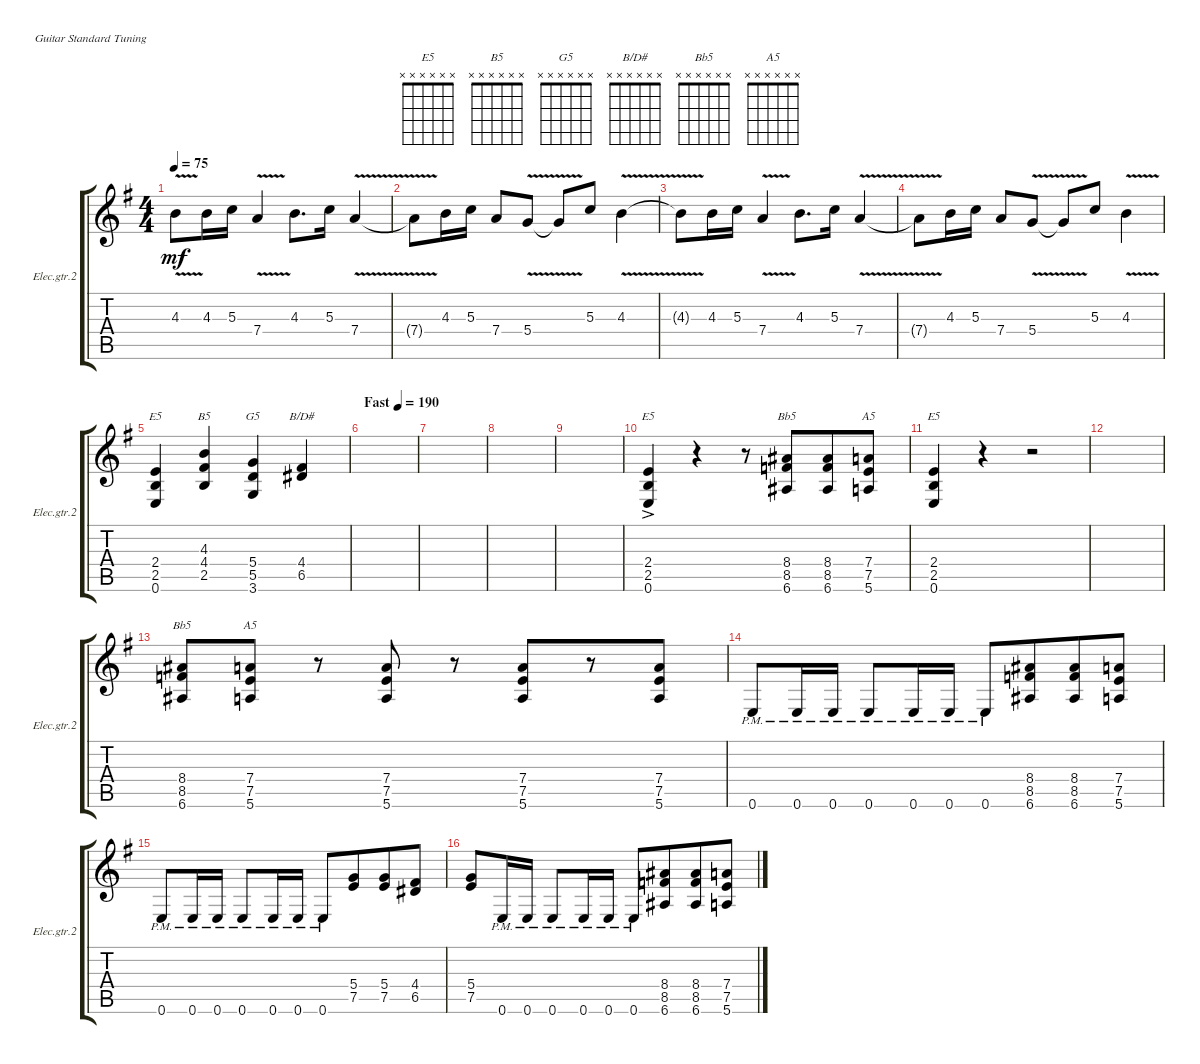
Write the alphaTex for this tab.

\defaultSystemsLayout 4
\bracketExtendMode groupsimilarinstruments
\useSystemSignSeparator
\singleTrackTrackNamePolicy allsystems
\multiTrackTrackNamePolicy allsystems
\firstSystemTrackNameOrientation horizontal
\otherSystemsTrackNameOrientation horizontal
\track ("Elec. gtr. 2" "Elec.gtr.2") {instrument acousticguitarsteel}
\staff {score tabs}
\tuning (E4 B3 G3 D3 A2 E2)
\chord ("E5" x x x x x x)
\chord ("B5" x x x x x x)
\chord ("G5" x x x x x x)
\chord ("B/D#" x x x x x x)
\chord ("Bb5" x x x x x x)
\chord ("A5" x x x x x x)
\ts (4 4)
\tempo 75
\clef g2
\ks eminor
4.3{v t}.8{dy mf} 4.3.16 5.3.16 7.4{v}.4 4.3.8{d} 5.3.16 7.4{v}.4 |
7.4{v t}.8 4.3.16 5.3.16 7.4.8 5.4{v}.8 5.4{t}.8 5.3.8 4.3{v}.4 |
4.3{v t}.8 4.3.16 5.3.16 7.4{v}.4 4.3.8{d} 5.3.16 7.4{v}.4 |
7.4{v t}.8 4.3.16 5.3.16 7.4.8 5.4{v}.8 5.4{t}.8 5.3.8 4.3{v}.4 |
(0.6 2.5 2.4).4{ch "E5"} (2.5 4.4 4.3).4{ch "B5"} (3.6 5.5 5.4).4{ch "G5"} (4.4 6.5).4{ch "B/D#"} |
\tempo (190 "Fast")
|
|
|
|
(0.6{ac} 2.5{ac} 2.4{ac}).4{ch "E5"} r.4 r.8 (8.4 8.5 6.6).8{ch "Bb5" beam merge} (8.4 8.5 6.6).8 (7.4 7.5 5.6).8{ch "A5"} |
(2.5 0.6 2.4).4{ch "E5"} r.4 r.2 |
|
(8.4 8.5 6.6).8{ch "Bb5"} (7.4 7.5 5.6).8{ch "A5"} r.8 (7.4 7.5 5.6).8 r.8 (7.4 7.5 5.6).8{beam merge} r.8{beam merge} (7.4 7.5 5.6).8 |
0.6{pm}.8 0.6{pm}.16 0.6{pm}.16 0.6{pm}.8 0.6{pm}.16 0.6{pm}.16 0.6{pm}.8 (8.4 6.6 8.5).8{beam merge} (8.4 8.5 6.6).8 (7.4 7.5 5.6).8 |
0.6{pm}.8 0.6{pm}.16 0.6{pm}.16 0.6{pm}.8 0.6{pm}.16 0.6{pm}.16 0.6{pm}.8{beam merge} (5.4 7.5).8{beam merge} (5.4 7.5).8 (4.4 6.5).8 |
(5.4 7.5).8 0.6{pm}.16 0.6{pm}.16 0.6{pm}.8 0.6{pm}.16 0.6{pm}.16 0.6{pm}.8 (8.4 8.5 6.6).8{beam merge} (8.4 8.5 6.6).8 (7.4 7.5 5.6).8
